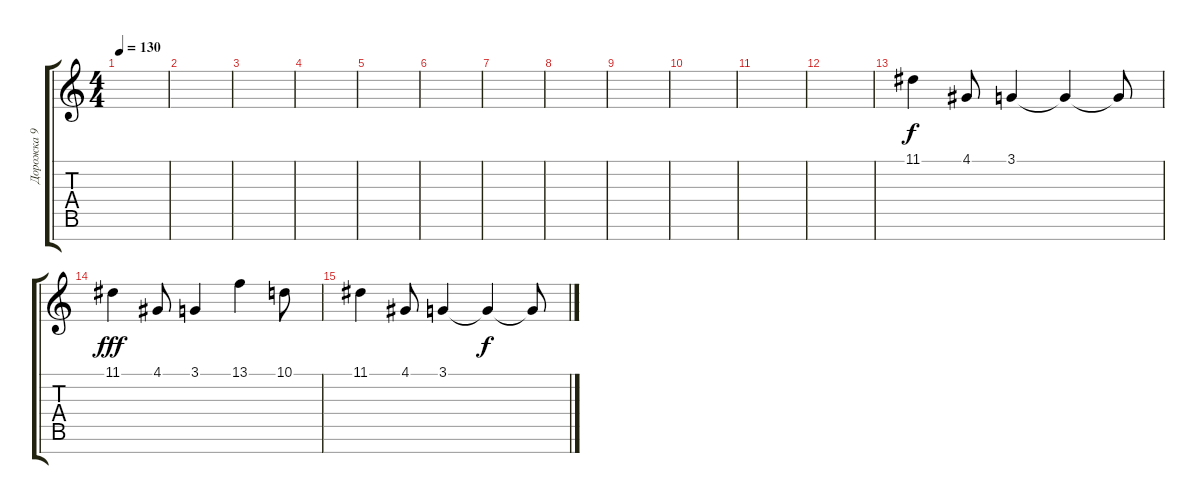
\track ("Дорожка 9" "Дорожка 9") {instrument acousticgrandpiano}
\staff {score tabs}
\tuning (E4 B3 G3 D3 A2 E2 B1) {hide}
\ts (4 4)
\tempo 130
\clef g2
\ks c
|
|
|
|
|
|
|
|
|
|
|
|
11.1.4 4.1.8 3.1.4 3.1{t}.4{dy f} 3.1{t}.8 |
11.1.4{dy fff} 4.1.8 3.1.4 13.1.4 10.1.8 |
11.1.4 4.1.8 3.1.4 3.1{t}.4{dy f} 3.1{t}.8
